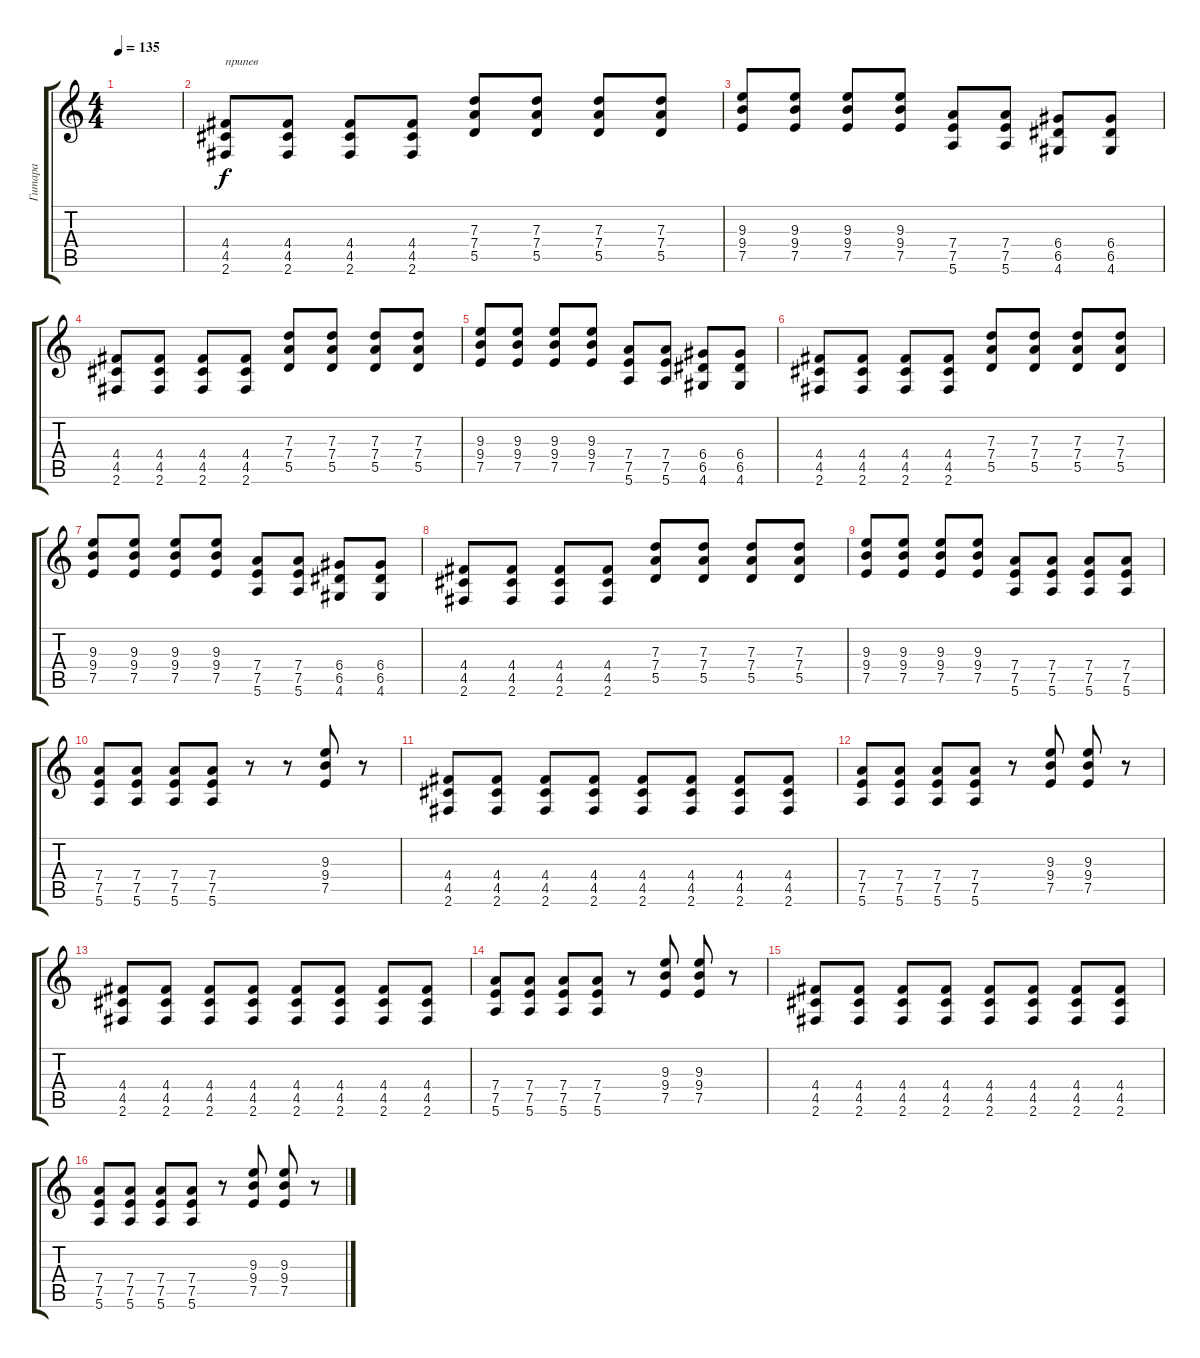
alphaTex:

\track ("Гитара" "Гитара") {instrument distortionguitar}
\staff {score tabs}
\tuning (E4 B3 G3 D3 A2 E2) {hide}
\ts (4 4)
\tempo 135
\clef g2
\ks c
|
(4.4 4.5 2.6).8{txt "припев"} (4.4 4.5 2.6).8 (4.4 4.5 2.6).8 (4.4 4.5 2.6).8 (7.3 7.4 5.5).8 (7.3 7.4 5.5).8 (7.3 7.4 5.5).8 (7.3 7.4 5.5).8 |
(9.3 9.4 7.5).8 (9.3 9.4 7.5).8 (9.3 9.4 7.5).8 (9.3 9.4 7.5).8 (7.4 7.5 5.6).8 (7.4 7.5 5.6).8 (6.4 6.5 4.6).8 (6.4 6.5 4.6).8 |
(4.4 4.5 2.6).8 (4.4 4.5 2.6).8 (4.4 4.5 2.6).8 (4.4 4.5 2.6).8 (7.3 7.4 5.5).8 (7.3 7.4 5.5).8 (7.3 7.4 5.5).8 (7.3 7.4 5.5).8 |
(9.3 9.4 7.5).8 (9.3 9.4 7.5).8 (9.3 9.4 7.5).8 (9.3 9.4 7.5).8 (7.4 7.5 5.6).8 (7.4 7.5 5.6).8 (6.4 6.5 4.6).8 (6.4 6.5 4.6).8 |
(4.4 4.5 2.6).8 (4.4 4.5 2.6).8 (4.4 4.5 2.6).8 (4.4 4.5 2.6).8 (7.3 7.4 5.5).8 (7.3 7.4 5.5).8 (7.3 7.4 5.5).8 (7.3 7.4 5.5).8 |
(9.3 9.4 7.5).8 (9.3 9.4 7.5).8 (9.3 9.4 7.5).8 (9.3 9.4 7.5).8 (7.4 7.5 5.6).8 (7.4 7.5 5.6).8 (6.4 6.5 4.6).8 (6.4 6.5 4.6).8 |
(4.4 4.5 2.6).8 (4.4 4.5 2.6).8 (4.4 4.5 2.6).8 (4.4 4.5 2.6).8 (7.3 7.4 5.5).8 (7.3 7.4 5.5).8 (7.3 7.4 5.5).8 (7.3 7.4 5.5).8 |
(9.3 9.4 7.5).8 (9.3 9.4 7.5).8 (9.3 9.4 7.5).8 (9.3 9.4 7.5).8 (7.4 7.5 5.6).8 (7.4 7.5 5.6).8 (7.4 7.5 5.6).8 (7.4 7.5 5.6).8 |
(7.4 7.5 5.6).8 (7.4 7.5 5.6).8 (7.4 7.5 5.6).8 (7.4 7.5 5.6).8 r.8 r.8 (9.3 9.4 7.5).8 r.8 |
(4.4 4.5 2.6).8 (4.4 4.5 2.6).8 (4.4 4.5 2.6).8 (4.4 4.5 2.6).8 (4.4 4.5 2.6).8 (4.4 4.5 2.6).8 (4.4 4.5 2.6).8 (4.4 4.5 2.6).8 |
(7.4 7.5 5.6).8 (7.4 7.5 5.6).8 (7.4 7.5 5.6).8 (7.4 7.5 5.6).8 r.8 (9.3 9.4 7.5).8 (9.3 9.4 7.5).8 r.8 |
(4.4 4.5 2.6).8 (4.4 4.5 2.6).8 (4.4 4.5 2.6).8 (4.4 4.5 2.6).8 (4.4 4.5 2.6).8 (4.4 4.5 2.6).8 (4.4 4.5 2.6).8 (4.4 4.5 2.6).8 |
(7.4 7.5 5.6).8 (7.4 7.5 5.6).8 (7.4 7.5 5.6).8 (7.4 7.5 5.6).8 r.8 (9.3 9.4 7.5).8 (9.3 9.4 7.5).8 r.8 |
(4.4 4.5 2.6).8 (4.4 4.5 2.6).8 (4.4 4.5 2.6).8 (4.4 4.5 2.6).8 (4.4 4.5 2.6).8 (4.4 4.5 2.6).8 (4.4 4.5 2.6).8 (4.4 4.5 2.6).8 |
(7.4 7.5 5.6).8 (7.4 7.5 5.6).8 (7.4 7.5 5.6).8 (7.4 7.5 5.6).8 r.8 (9.3 9.4 7.5).8 (9.3 9.4 7.5).8 r.8
